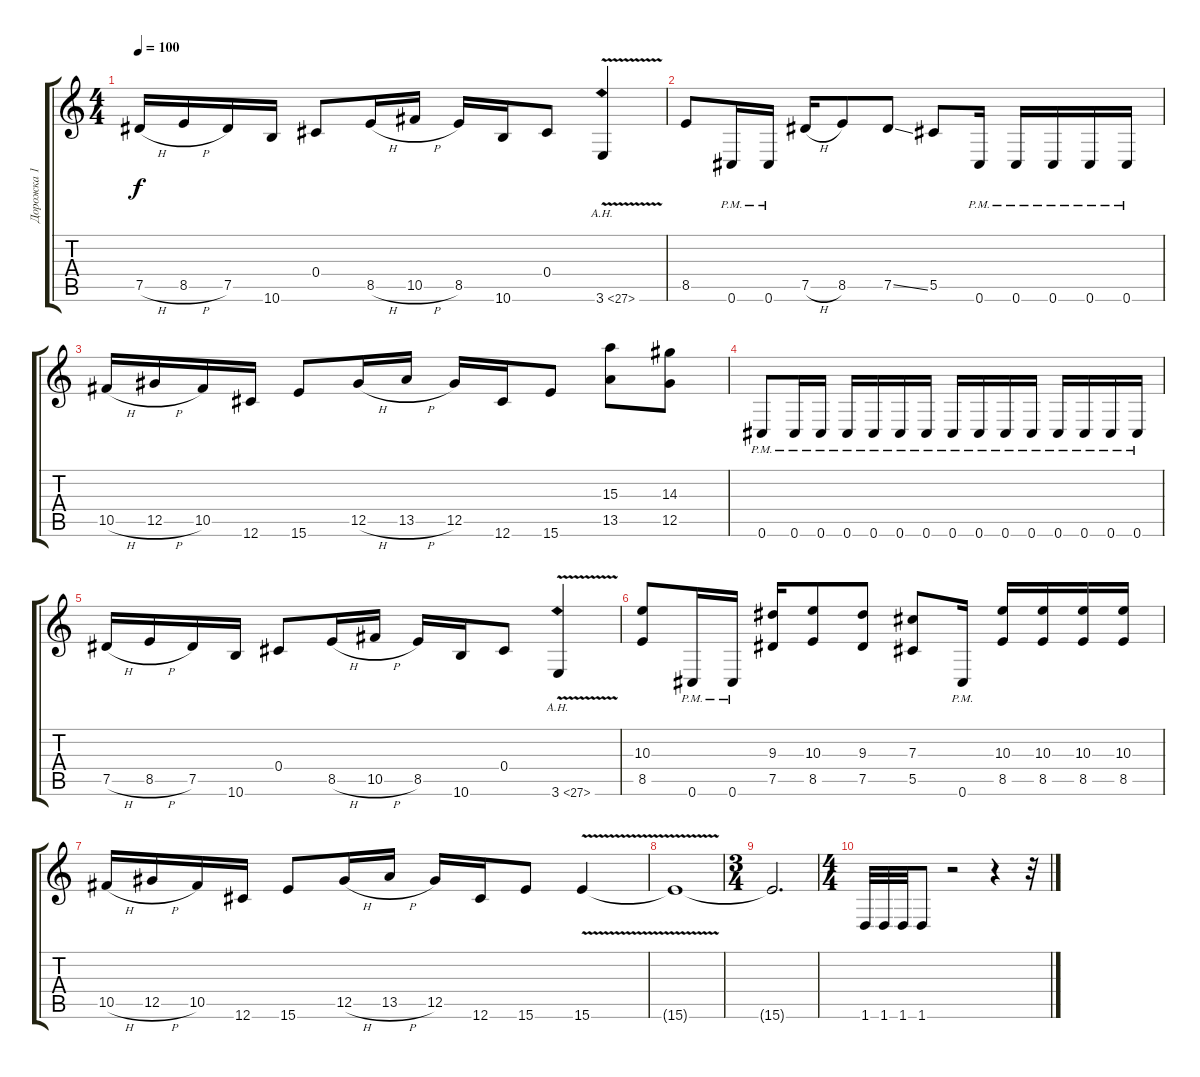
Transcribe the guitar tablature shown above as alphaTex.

\track ("Дорожка 1" "Дорожка 1") {instrument distortionguitar}
\staff {score tabs}
\tuning (Eb4 Bb3 Gb3 Db3 Ab2 Db2) {hide}
\ts (4 4)
\tempo 100
\clef g2
\ks c
7.5{h}.16{dy f} 8.5{h}.16 7.5.16 10.6.16 0.4.8 8.5{h}.16 10.5{h}.16 8.5.16 10.6.16 0.4.8 3.6{ah 24 v}.4 |
8.5.8 0.6{pm}.16 0.6{pm}.16 7.5{h}.16 8.5.8 7.5{ss}.8 5.5.8 0.6{pm}.16 0.6{pm}.16 0.6{pm}.16 0.6{pm}.16 0.6{pm}.16 |
10.5{h}.16 12.5{h}.16 10.5.16 12.6.16 15.6.8 12.5{h}.16 13.5{h}.16 12.5.16 12.6.16 15.6.8 (15.3 13.5).8 (14.3 12.5).8 |
0.6{pm}.8 0.6{pm}.16 0.6{pm}.16 0.6{pm}.16 0.6{pm}.16 0.6{pm}.16 0.6{pm}.16 0.6{pm}.16 0.6{pm}.16 0.6{pm}.16 0.6{pm}.16 0.6{pm}.16 0.6{pm}.16 0.6{pm}.16 0.6{pm}.16 |
7.5{h}.16 8.5{h}.16 7.5.16 10.6.16 0.4.8 8.5{h}.16 10.5{h}.16 8.5.16 10.6.16 0.4.8 3.6{ah 24 v}.4 |
(10.3 8.5).8 0.6{pm}.16 0.6{pm}.16 (9.3 7.5).16 (10.3 8.5).8 (9.3 7.5).8 (7.3 5.5).8 0.6{pm}.16 (10.3 8.5).16 (10.3 8.5).16 (10.3 8.5).16 (10.3 8.5).16 |
10.5{h}.16 12.5{h}.16 10.5.16 12.6.16 15.6.8 12.5{h}.16 13.5{h}.16 12.5.16 12.6.16 15.6.8 15.6{v}.4 |
15.6{t}.1 |
\ts (3 4)
15.6{t}.2{d} |
\ts (4 4)
1.6.32 1.6.32 1.6.32 1.6.8 r.2 r.4 r.32
